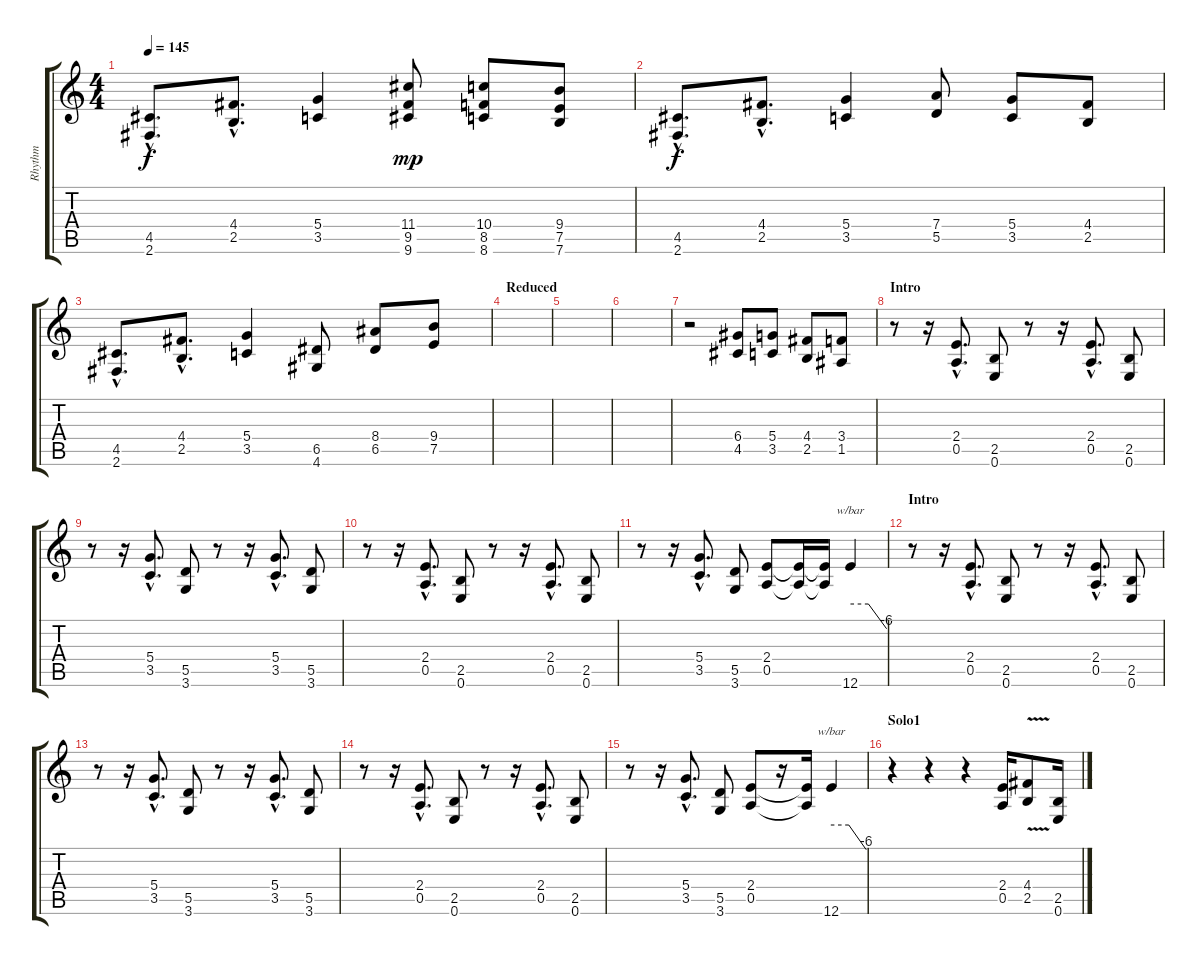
\track ("Rhythm" "Rhythm") {instrument overdrivenguitar}
\staff {score tabs}
\tuning (E4 B3 G3 D3 A2 E2) {hide}
\ts (4 4)
\tempo 145
\clef g2
\ks c
(4.5{hac} 2.6{hac}).8{d dy f} (4.4{hac} 2.5{hac}).8{d} (5.4 3.5).4 (11.4 9.5 9.6).8{dy mp} (10.4 8.5 8.6).8 (9.4 7.5 7.6).8 |
(4.5{hac} 2.6{hac}).8{d dy f} (4.4{hac} 2.5{hac}).8{d} (5.4 3.5).4 (7.4 5.5).8 (5.4 3.5).8 (4.4 2.5).8 |
(4.5{hac} 2.6{hac}).8{d} (4.4{hac} 2.5{hac}).8{d} (5.4 3.5).4 (6.5 4.6).8 (8.4 6.5).8 (9.4 7.5).8 |
\section ("" "Reduced")
|
|
|
r.2 (6.4 4.5).8 (5.4 3.5).8 (4.4 2.5).8 (3.4 1.5).8 |
\section ("" "Intro")
r.8 r.16 (2.4{hac} 0.5{hac}).8{d} (2.5 0.6).8 r.8 r.16 (2.4{hac} 0.5{hac}).8{d} (2.5 0.6).8 |
r.8 r.16 (5.4{hac} 3.5{hac}).8{d} (5.5 3.6).8 r.8 r.16 (5.4{hac} 3.5{hac}).8{d} (5.5 3.6).8 |
r.8 r.16 (2.4{hac} 0.5{hac}).8{d} (2.5 0.6).8 r.8 r.16 (2.4{hac} 0.5{hac}).8{d} (2.5 0.6).8 |
r.8 r.16 (5.4{hac} 3.5{hac}).8{d} (5.5 3.6).8 (2.4 0.5).8 (2.4{t} 0.5{t}).16 (2.4{t} 0.5{t}).16 12.6.4{tbe (custom default 0 0 30 0 60 -24)} |
\section ("" "Intro")
r.8 r.16 (2.4{hac} 0.5{hac}).8{d} (2.5 0.6).8 r.8 r.16 (2.4{hac} 0.5{hac}).8{d} (2.5 0.6).8 |
r.8 r.16 (5.4{hac} 3.5{hac}).8{d} (5.5 3.6).8 r.8 r.16 (5.4{hac} 3.5{hac}).8{d} (5.5 3.6).8 |
r.8 r.16 (2.4{hac} 0.5{hac}).8{d} (2.5 0.6).8 r.8 r.16 (2.4{hac} 0.5{hac}).8{d} (2.5 0.6).8 |
r.8 r.16 (5.4{hac} 3.5{hac}).8{d} (5.5 3.6).8 (2.4 0.5).8 r.16 (2.4{t} 0.5{t}).16 12.6.4{tbe (custom default 0 0 30 0 60 -24)} |
\section ("" "Solo1")
r.4 r.4 r.4 (2.4 0.5).16 (4.4 2.5{v}).8 (2.5 0.6).16
